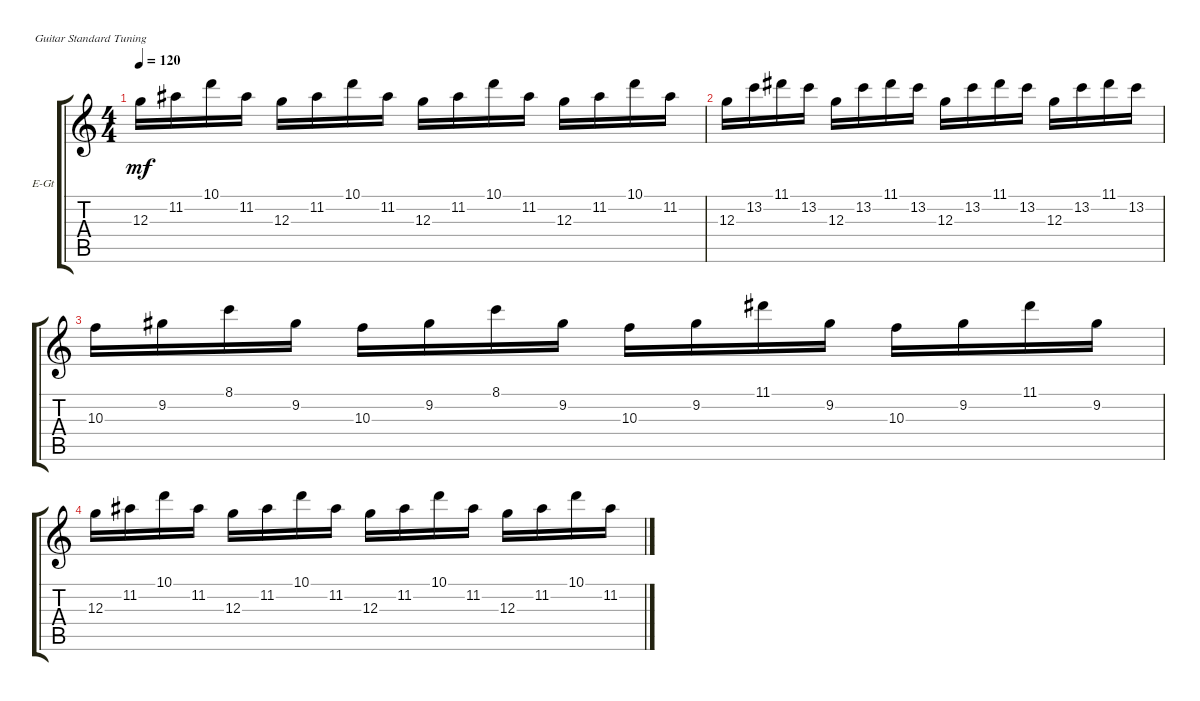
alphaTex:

\defaultSystemsLayout 4
\bracketExtendMode groupsimilarinstruments
\firstSystemTrackNameOrientation horizontal
\otherSystemsTrackNameOrientation horizontal
\track ("Electric Guitar" "E-Gt") {instrument electricguitarclean}
\staff {score tabs}
\tuning (E4 B3 G3 D3 A2 E2)
\ts (4 4)
\tempo 120
\clef g2
\ks c
12.3.16{dy mf} 11.2.16 10.1.16 11.2.16 12.3.16 11.2.16 10.1.16 11.2.16 12.3.16 11.2.16 10.1.16 11.2.16 12.3.16 11.2.16 10.1.16 11.2.16 |
12.3.16 13.2.16 11.1.16 13.2.16 12.3.16 13.2.16 11.1.16 13.2.16 12.3.16 13.2.16 11.1.16 13.2.16 12.3.16 13.2.16 11.1.16 13.2.16 |
10.3.16 9.2.16 8.1.16 9.2.16 10.3.16 9.2.16 8.1.16 9.2.16 10.3.16 9.2.16 11.1.16 9.2.16 10.3.16 9.2.16 11.1.16 9.2.16 |
12.3.16 11.2.16 10.1.16 11.2.16 12.3.16 11.2.16 10.1.16 11.2.16 12.3.16 11.2.16 10.1.16 11.2.16 12.3.16 11.2.16 10.1.16 11.2.16
